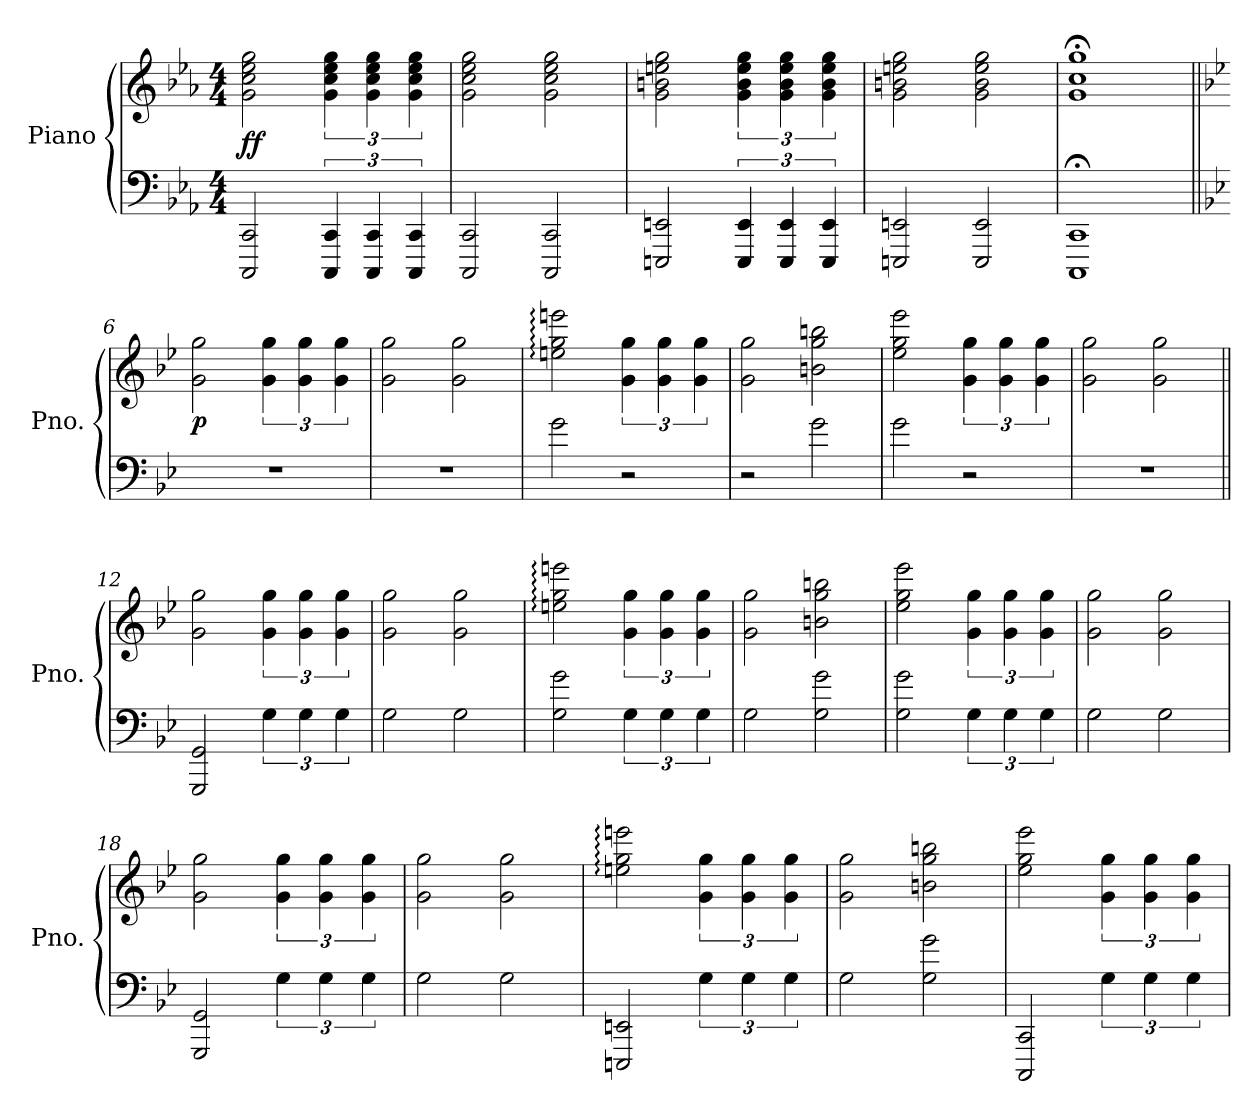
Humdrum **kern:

**kern	**kern	**dynam
*part1	*part1	*part1
*staff2	*staff1	*staff1/2
*I"Piano	*	*
*I'Pno.	*	*
*clefF4	*clefG2	*
*k[b-e-a-]	*k[b-e-a-]	*
*M4/4	*M4/4	*
*MM90	*MM90	*
=1	=1	=1
!	!	!LO:DY:b
2CCC/ 2CC/	2g\ 2cc\ 2ee-\ 2gg\	ff
6CCC/ 6CC/	6g\ 6cc\ 6ee-\ 6gg\	.
6CCC/ 6CC/	6g\ 6cc\ 6ee-\ 6gg\	.
6CCC/ 6CC/	6g\ 6cc\ 6ee-\ 6gg\	.
=2	=2	=2
2CCC/ 2CC/	2g\ 2cc\ 2ee-\ 2gg\	.
2CCC/ 2CC/	2g\ 2cc\ 2ee-\ 2gg\	.
=3	=3	=3
2EEEn/ 2EEn/	2g\ 2bn\ 2een\ 2gg\	.
6EEE/ 6EE/	6g\ 6b\ 6ee\ 6gg\	.
6EEE/ 6EE/	6g\ 6b\ 6ee\ 6gg\	.
6EEE/ 6EE/	6g\ 6b\ 6ee\ 6gg\	.
=4	=4	=4
2EEEn/ 2EEn/	2g\ 2bn\ 2een\ 2gg\	.
2EEE/ 2EE/	2g\ 2b\ 2ee\ 2gg\	.
=5	=5	=5
1CCC;< 1CC;<	1g;< 1cc;< 1gg;<	.
!!LO:LB:g=z
=6||	=6||	=6||
*k[b-e-]	*k[b-e-]	*
!	!	!LO:DY:b
1r	2g\ 2gg\	p
.	6g\ 6gg\	.
.	6g\ 6gg\	.
.	6g\ 6gg\	.
=7	=7	=7
1r	2g\ 2gg\	.
.	2g\ 2gg\	.
=8	=8	=8
2g\	2een\: 2gg\: 2eeen\:	.
2r	6g\ 6gg\	.
.	6g\ 6gg\	.
.	6g\ 6gg\	.
=9	=9	=9
2r	2g\ 2gg\	.
2g\	2bn\ 2gg\ 2bbn\	.
=10	=10	=10
2g\	2ee-\ 2gg\ 2eee-\	.
2r	6g\ 6gg\	.
.	6g\ 6gg\	.
.	6g\ 6gg\	.
=11	=11	=11
1r	2g\ 2gg\	.
.	2g\ 2gg\	.
!!LO:LB:g=z
=12||	=12||	=12||
2GGG/ 2GG/	2g\ 2gg\	.
6G\	6g\ 6gg\	.
6G\	6g\ 6gg\	.
6G\	6g\ 6gg\	.
=13	=13	=13
2G\	2g\ 2gg\	.
2G\	2g\ 2gg\	.
=14	=14	=14
2G\ 2g\	2een\: 2gg\: 2eeen\:	.
6G\	6g\ 6gg\	.
6G\	6g\ 6gg\	.
6G\	6g\ 6gg\	.
=15	=15	=15
2G\	2g\ 2gg\	.
2G\ 2g\	2bn\ 2gg\ 2bbn\	.
=16	=16	=16
2G\ 2g\	2ee-\ 2gg\ 2eee-\	.
6G\	6g\ 6gg\	.
6G\	6g\ 6gg\	.
6G\	6g\ 6gg\	.
=17	=17	=17
2G\	2g\ 2gg\	.
2G\	2g\ 2gg\	.
!!LO:LB:g=z
=18	=18	=18
2GGG/ 2GG/	2g\ 2gg\	.
6G\	6g\ 6gg\	.
6G\	6g\ 6gg\	.
6G\	6g\ 6gg\	.
=19	=19	=19
2G\	2g\ 2gg\	.
2G\	2g\ 2gg\	.
=20	=20	=20
2EEEn/ 2EEn/	2een\: 2gg\: 2eeen\:	.
6G\	6g\ 6gg\	.
6G\	6g\ 6gg\	.
6G\	6g\ 6gg\	.
=21	=21	=21
2G\	2g\ 2gg\	.
2G\ 2g\	2bn\ 2gg\ 2bbn\	.
=22	=22	=22
2CCC/ 2CC/	2ee-\ 2gg\ 2eee-\	.
6G\	6g\ 6gg\	.
6G\	6g\ 6gg\	.
6G\	6g\ 6gg\	.
=	=	=
*-	*-	*-
